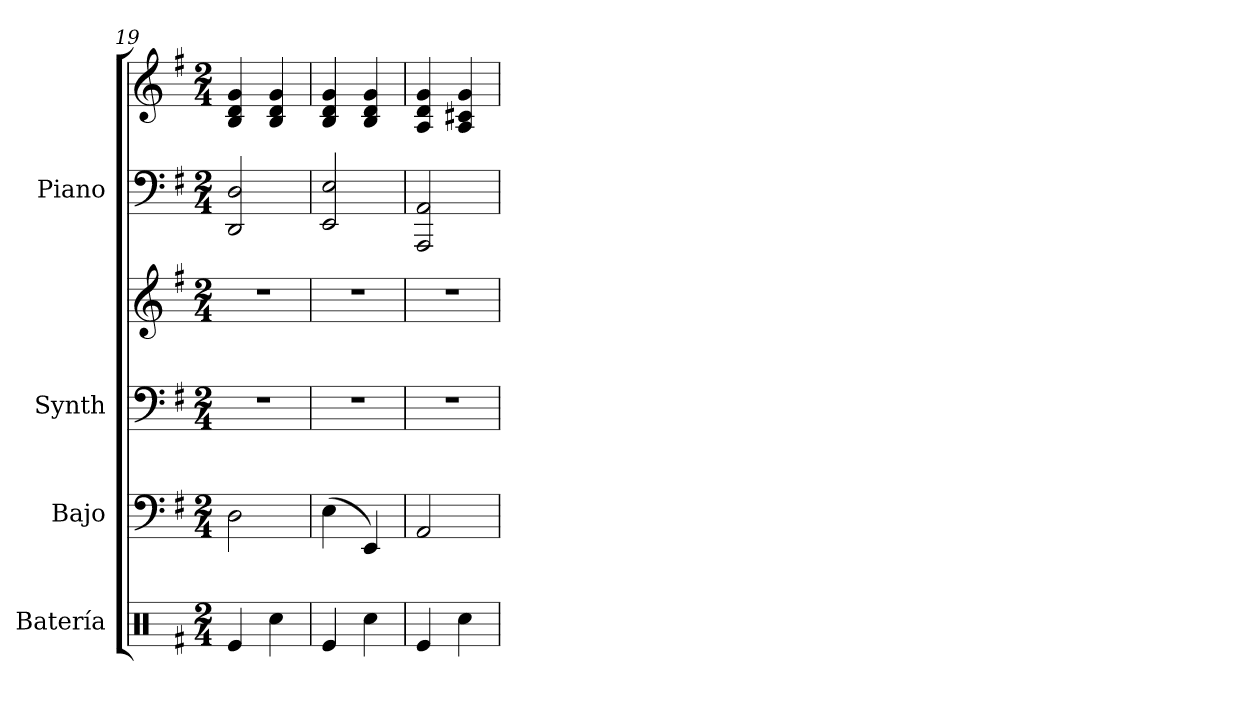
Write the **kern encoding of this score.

**kern	**kern	**kern	**kern	**kern	**kern
*part4	*part3	*part2	*part2	*part1	*part1
*staff6	*staff5	*staff4	*staff3	*staff2	*staff1
*I"Batería	*I"Bajo	*I"Synth	*	*I"Piano	*
*	*	*	*	*I'Pno	*
*clefX	*clefF4	*clefF4	*clefG2	*clefF4	*clefG2
*	*ITrd7c12	*	*	*	*
*k[f#]	*k[f#]	*k[f#]	*k[f#]	*k[f#]	*k[f#]
*G:	*G:	*G:	*G:	*G:	*G:
*M2/4	*M2/4	*M2/4	*M2/4	*M2/4	*M2/4
=19	=19	=19	=19	=19	=19
4Re/	2DD\	2r	2r	2DD/ 2D/	4B/ 4d/ 4g/
4Rcc\	.	.	.	.	4B/ 4d/ 4g/
=20	=20	=20	=20	=20	=20
4Re/	(4EE\	2r	2r	2EE/ 2E/	4B/ 4d/ 4g/
4Rcc\	4EEE/)	.	.	.	4B/ 4d/ 4g/
!!LO:LB:g=z
=21	=21	=21	=21	=21	=21
4Re/	2AAA/	2r	2r	2AAA/ 2AA/	4A/ 4d/ 4g/
4Rcc\	.	.	.	.	4A/ 4c#X/ 4g/
=	=	=	=	=	=
*-	*-	*-	*-	*-	*-
